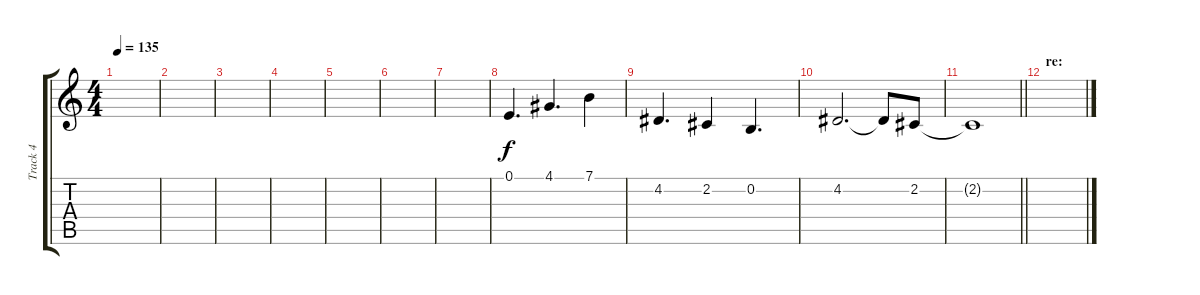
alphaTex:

\track ("Track 4" "Track 4") {instrument electricpiano2}
\staff {score tabs}
\tuning (E4 B3 G3 D3 A2 E2) {hide}
\ts (4 4)
\tempo 135
\clef g2
\ks c
|
|
|
|
|
|
|
0.1.4{d dy f} 4.1.4{d} 7.1.4 |
4.2.4{d} 2.2.4 0.2.4{d} |
4.2.2{d} 4.2{t}.8 2.2.8 |
\barLineRight lightlight
2.2{t}.1 |
\section ("" "re:")
